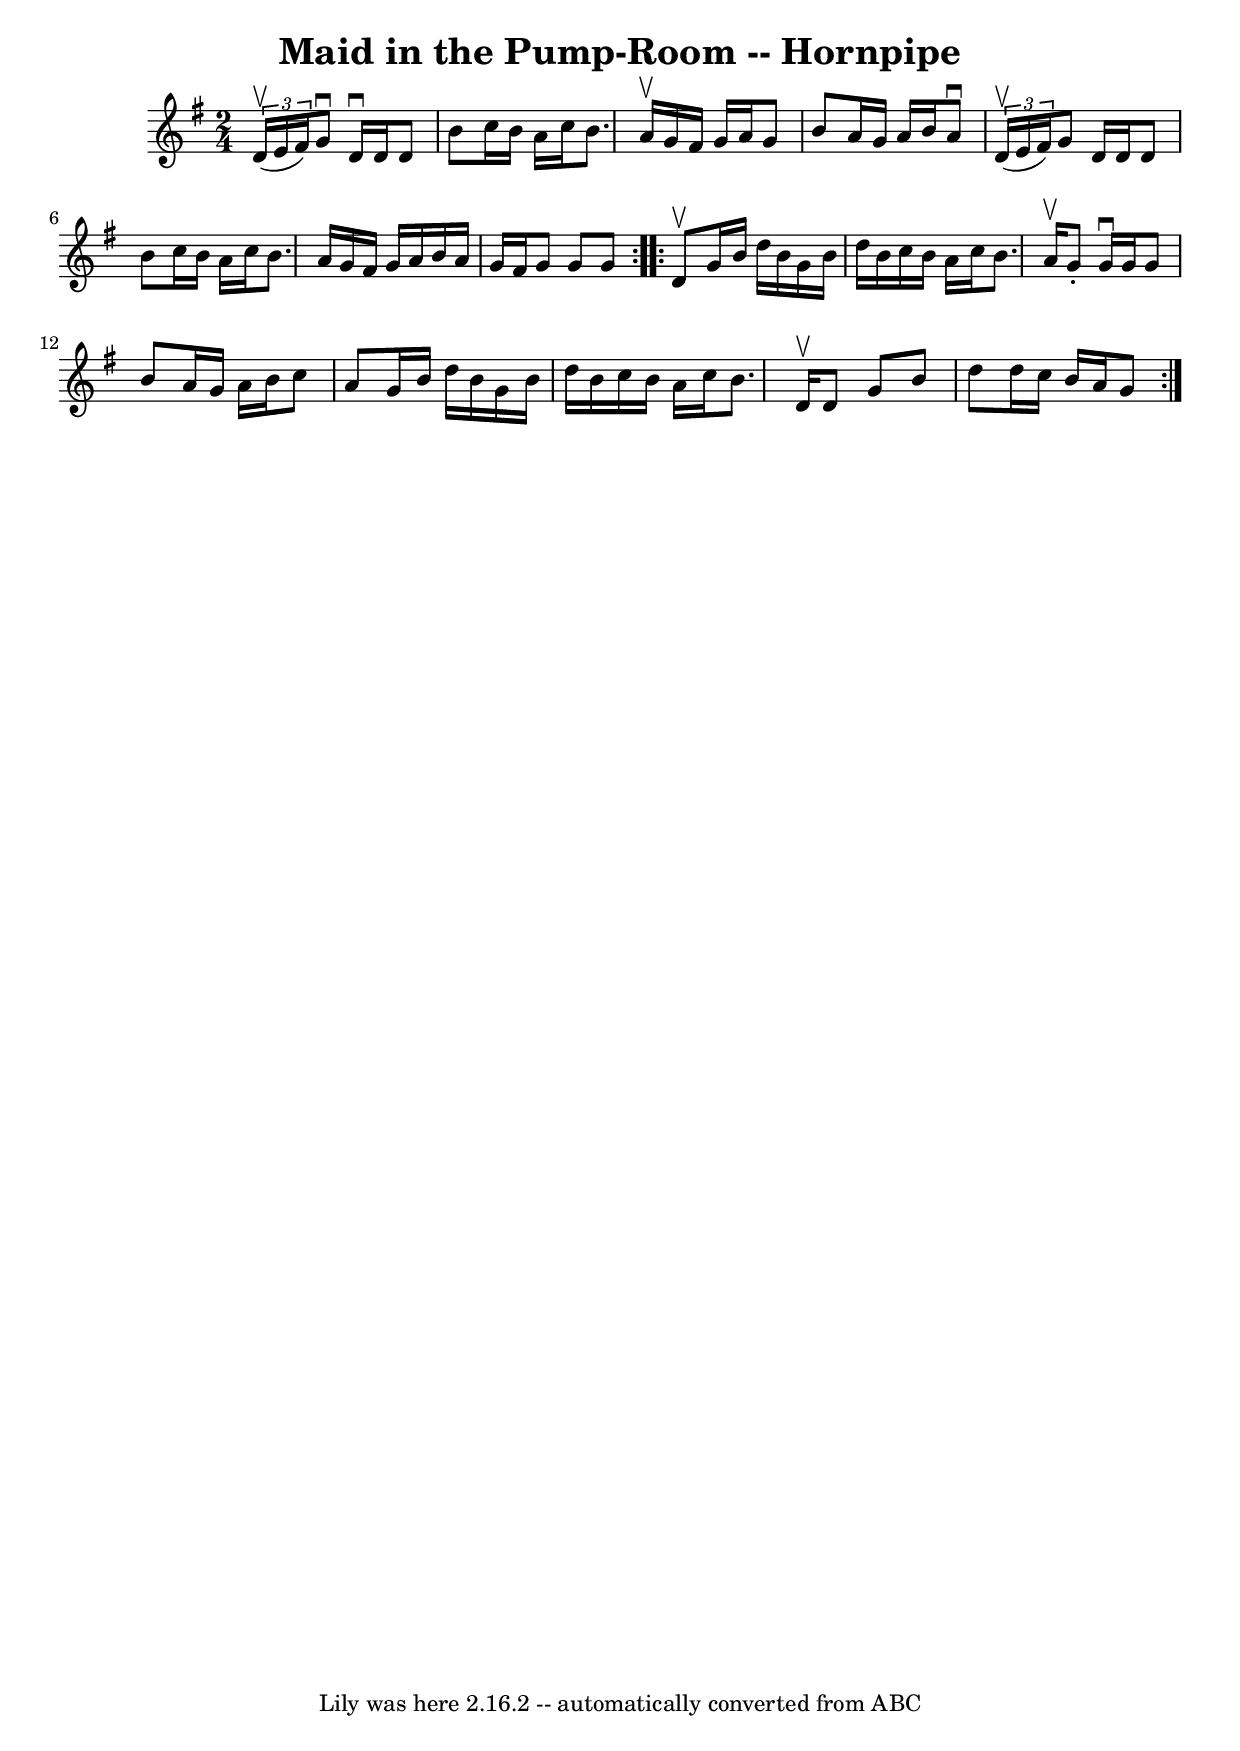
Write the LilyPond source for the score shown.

\version "2.16.2"
\include "Mammoth.ily"
\header {
  %% book = "Cole's 1000 Fiddle Tunes"
  crossRefNumber = "1"
  footnotes = ""
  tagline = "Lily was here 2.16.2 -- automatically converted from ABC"
  title = "Maid in the Pump-Room -- Hornpipe"

}
voicedefault =  {



  \repeat volta 2 {

    \time 2/4 
    \key g \major
   \times 2/3 { d'16 (^\upbow e'16 fis'16) 
			       } 
    |
    g'8^\downbow d'16^\downbow d'16 d'8 b'8  |
    
    c''16 b'16 a'16 c''16 b'8. a'16^\upbow |
    g'16    
    fis'16 g'16 a'16 g'8 b'8  |
    a'16 g'16 a'16 b'16   
    a'8^\downbow   \times 2/3 { d'16 (^\upbow e'16 fis'16) 
			      } |
    
    g'8 d'16 d'16 d'8 b'8  |
    c''16 b'16 a'16 c''16  
    b'8. a'16  |
    g'16 fis'16 g'16 a'16 b'16 a'16    
    g'16 fis'16  |
    g'8 g'8 g'8  
  }     
  \repeat volta 2 {
    d'8 
    ^\upbow |
    g'16 b'16 d''16 b'16 g'16 b'16 d''16    
    b'16  |
    c''16 b'16 a'16 c''16 b'8. a'16^\upbow 
    |
    g'8 -. g'16^\downbow g'16 g'8 b'8  |
    a'16    
    g'16 a'16 b'16 c''8 a'8  |
    g'16 b'16 d''16 b'16 
    g'16 b'16 d''16 b'16  |
    c''16 b'16 a'16 c''16    
    b'8. d'16^\upbow |
    d'8 g'8 b'8 d''8  |
    d''16    
    c''16 b'16 a'16 g'8  
  }   

}

\score{
  <<

    \context Staff="default"
    {
      \voicedefault 
      
    }

  >>
  \layout {
    
  }
  \midi {
  }

}
